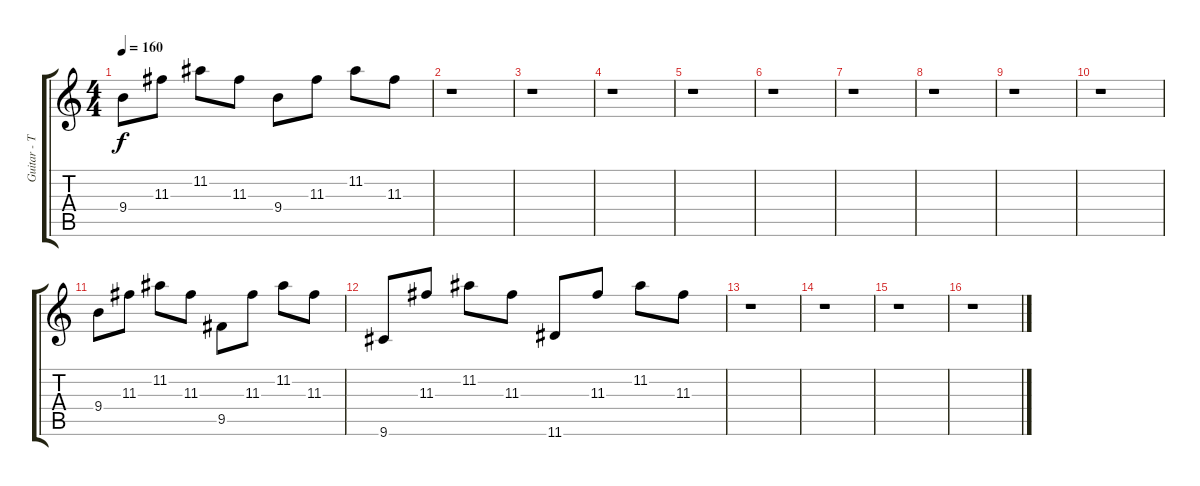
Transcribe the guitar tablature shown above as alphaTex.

\track ("Guitar - Tom Mattew Delonge" "Guitar - T") {instrument overdrivenguitar}
\staff {score tabs}
\tuning (E4 B3 G3 D3 A2 E2) {hide}
\ts (4 4)
\tempo 160
\clef g2
\ks c
9.4.8{dy f} 11.3.8 11.2.8 11.3.8 9.4.8 11.3.8 11.2.8 11.3.8 |
r.1 |
r.1 |
r.1 |
r.1 |
r.1 |
r.1 |
r.1 |
r.1 |
r.1 |
9.4.8 11.3.8 11.2.8 11.3.8 9.5.8 11.3.8 11.2.8 11.3.8 |
9.6.8 11.3.8 11.2.8 11.3.8 11.6.8 11.3.8 11.2.8 11.3.8 |
r.1 |
r.1 |
r.1 |
r.1
